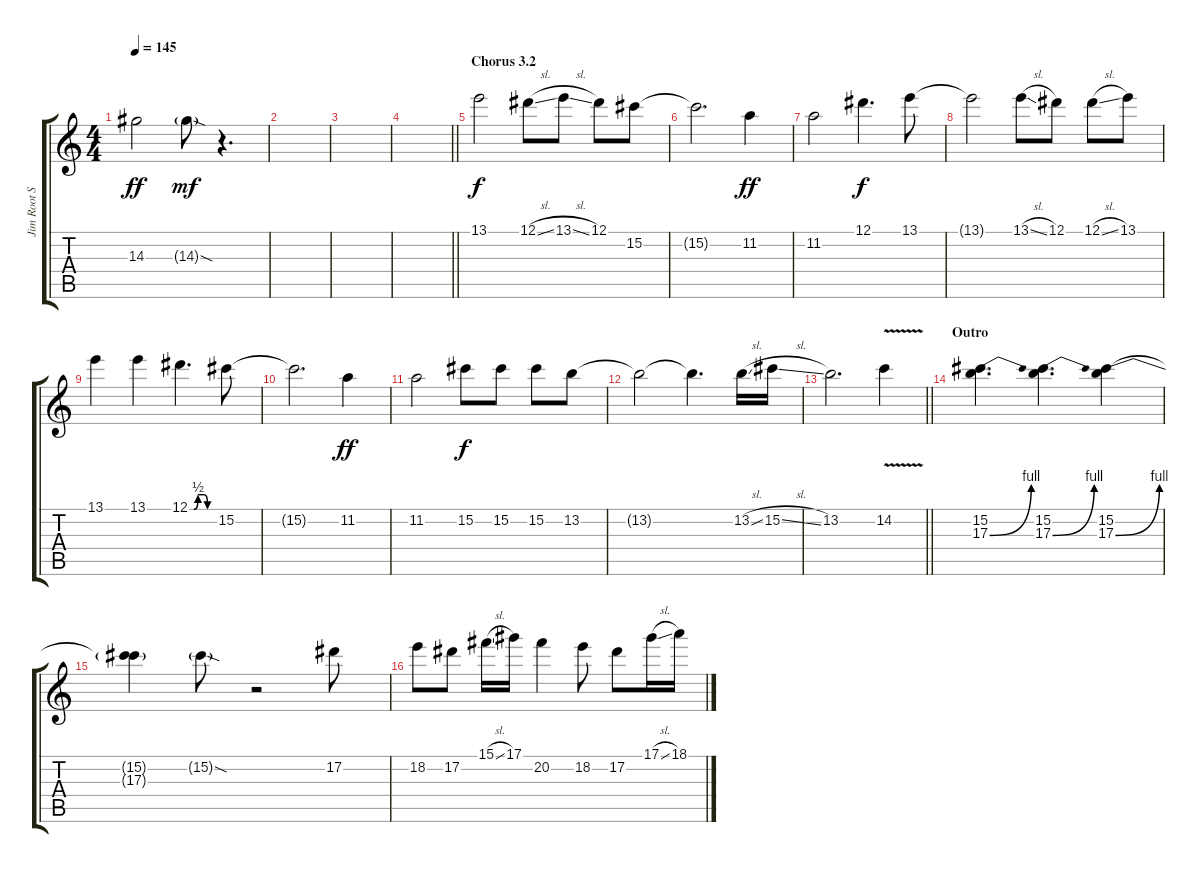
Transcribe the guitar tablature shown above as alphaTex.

\track ("Jim Root Solo" "Jim Root S") {instrument overdrivenguitar}
\staff {score tabs}
\tuning (Eb4 Bb3 Gb3 Db3 Ab2 Db2) {hide}
\ts (4 4)
\tempo 145
\clef g2
\ks c
14.3.2{dy ff} 14.3{sod g}.8{dy mf} r.4{d} |
|
|
\barLineRight lightlight
|
\section ("" "Chorus 3.2")
13.1.2{dy f} 12.1{sl}.8 13.1{sl}.8 12.1.8 15.2.8 |
15.2{t}.2{d} 11.2.4{dy ff} |
11.2.2 12.1.4{d dy f} 13.1.8 |
13.1{t}.2 13.1{sl}.8 12.1.8 12.1{sl}.8 13.1.8 |
13.1.4 13.1.4 12.1{be (custom 0 0 10 0 20 2 35 2 43 0 50 0 60 0)}.4{d} 15.2.8 |
15.2{t}.2{d} 11.2.4{dy ff} |
11.2.2 15.2.8{dy f} 15.2.8 15.2.8 13.2.8 |
13.2{t}.2 13.2{t}.4{d} 13.2{sl}.16 15.2{sl}.16 |
\barLineRight lightlight
13.2.2{d} 14.2{v}.4 |
\section ("" "Outro")
(15.2 17.3{be (bend 0 0 60 4)}).4{d} (15.2 17.3{be (bend 0 0 60 4)}).4{d} (15.2 17.3{be (bend 0 0 60 4)}).4 |
(15.2{t} 17.3{t}).4 15.2{sod g}.8 r.2 17.2.8 |
18.2.8 17.2.8 15.1{sl}.16 17.1.16 20.2.4 18.2.8 17.2.8 17.1{sl}.16 18.1.16
